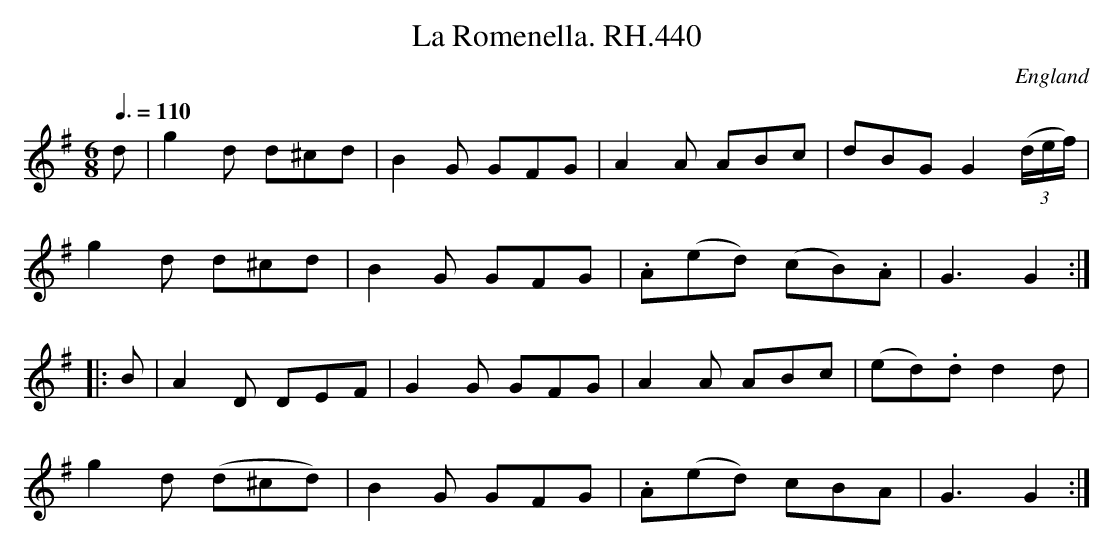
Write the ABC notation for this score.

X:1
T:La Romenella. RH.440
L:1/8
M:6/8
O:England
Q:3/8=110
K:G
d|g2d d^cd|B2G GFG|\
A2A ABc|dBG G2 ((3d/e/f/)|!
g2d d^cd|B2G GFG|\
.A(ed) (cB).A|G3 G2:|!
|:B|A2D DEF|G2G GFG|\
A2A ABc|(ed).d d2d|!
g2d (d^cd)|B2G GFG|\
.A(ed) cBA|G3 G2:|
